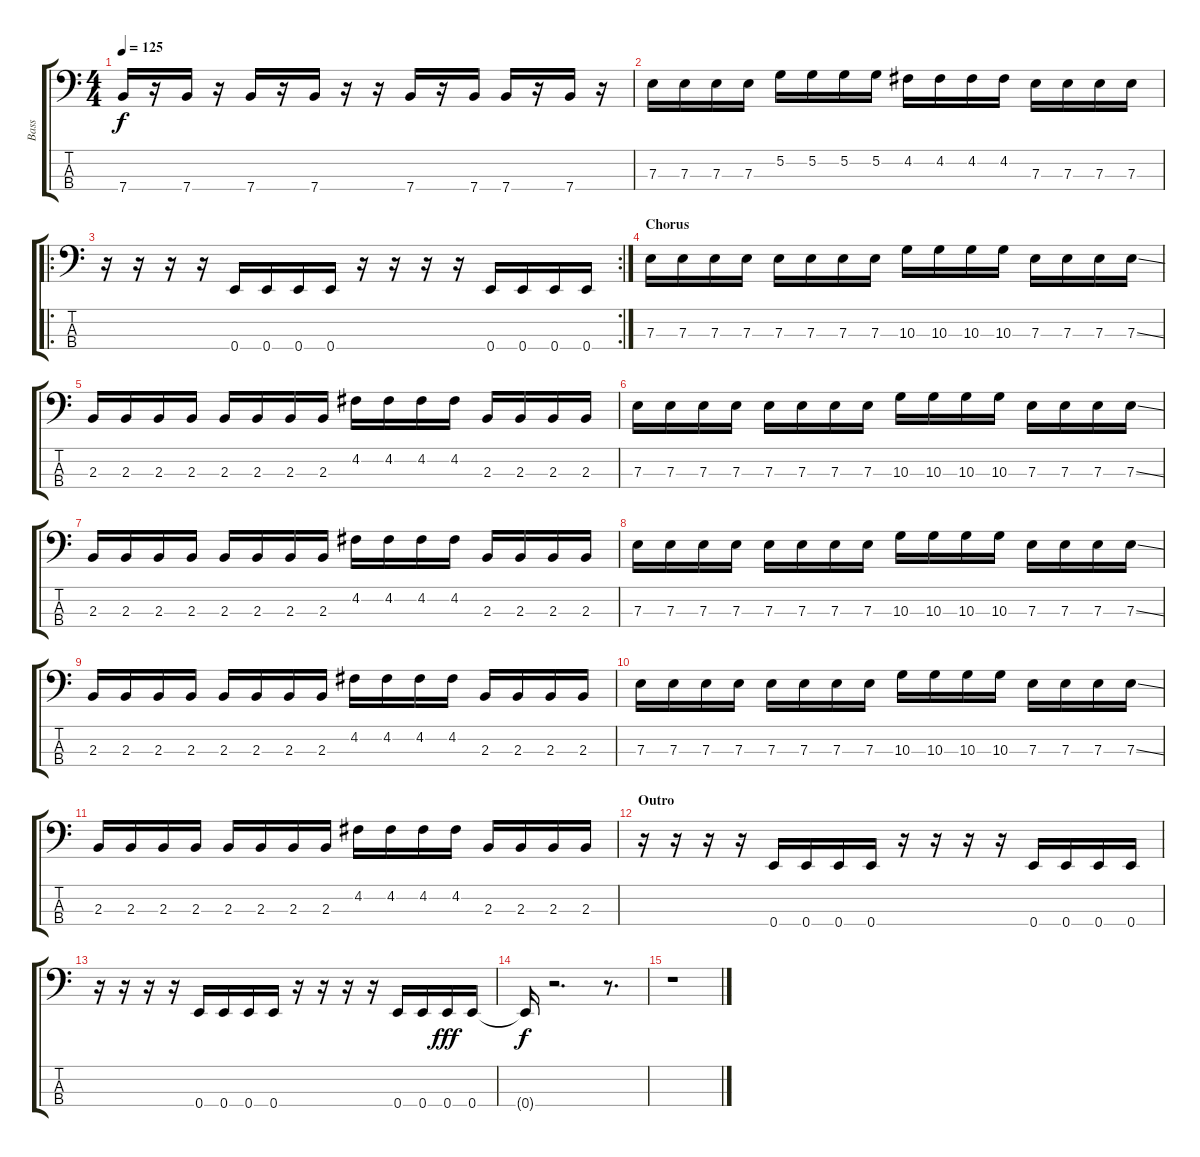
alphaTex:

\track ("Bass" "Bass") {instrument electricbassfinger}
\staff {score tabs}
\tuning (G2 D2 A1 E1) {hide}
\ts (4 4)
\tempo 125
\clef f4
\ks c
7.4.16{dy f} r.16 7.4.16 r.16 7.4.16 r.16 7.4.16 r.16 r.16 7.4.16 r.16 7.4.16 7.4.16 r.16 7.4.16 r.16 |
7.3.16 7.3.16 7.3.16 7.3.16 5.2.16 5.2.16 5.2.16 5.2.16 4.2.16 4.2.16 4.2.16 4.2.16 7.3.16 7.3.16 7.3.16 7.3.16 |
\ro
\rc 2
r.16 r.16 r.16 r.16 0.4.16 0.4.16 0.4.16 0.4.16 r.16 r.16 r.16 r.16 0.4.16 0.4.16 0.4.16 0.4.16 |
\section ("" "Chorus")
7.3.16 7.3.16 7.3.16 7.3.16 7.3.16 7.3.16 7.3.16 7.3.16 10.3.16 10.3.16 10.3.16 10.3.16 7.3.16 7.3.16 7.3.16 7.3{ss}.16 |
2.3.16 2.3.16 2.3.16 2.3.16 2.3.16 2.3.16 2.3.16 2.3.16 4.2.16 4.2.16 4.2.16 4.2.16 2.3.16 2.3.16 2.3.16 2.3.16 |
7.3.16 7.3.16 7.3.16 7.3.16 7.3.16 7.3.16 7.3.16 7.3.16 10.3.16 10.3.16 10.3.16 10.3.16 7.3.16 7.3.16 7.3.16 7.3{ss}.16 |
2.3.16 2.3.16 2.3.16 2.3.16 2.3.16 2.3.16 2.3.16 2.3.16 4.2.16 4.2.16 4.2.16 4.2.16 2.3.16 2.3.16 2.3.16 2.3.16 |
7.3.16 7.3.16 7.3.16 7.3.16 7.3.16 7.3.16 7.3.16 7.3.16 10.3.16 10.3.16 10.3.16 10.3.16 7.3.16 7.3.16 7.3.16 7.3{ss}.16 |
2.3.16 2.3.16 2.3.16 2.3.16 2.3.16 2.3.16 2.3.16 2.3.16 4.2.16 4.2.16 4.2.16 4.2.16 2.3.16 2.3.16 2.3.16 2.3.16 |
7.3.16 7.3.16 7.3.16 7.3.16 7.3.16 7.3.16 7.3.16 7.3.16 10.3.16 10.3.16 10.3.16 10.3.16 7.3.16 7.3.16 7.3.16 7.3{ss}.16 |
2.3.16 2.3.16 2.3.16 2.3.16 2.3.16 2.3.16 2.3.16 2.3.16 4.2.16 4.2.16 4.2.16 4.2.16 2.3.16 2.3.16 2.3.16 2.3.16 |
\section ("" "Outro")
r.16 r.16 r.16 r.16 0.4.16 0.4.16 0.4.16 0.4.16 r.16 r.16 r.16 r.16 0.4.16 0.4.16 0.4.16 0.4.16 |
r.16 r.16 r.16 r.16 0.4.16 0.4.16 0.4.16 0.4.16 r.16 r.16 r.16 r.16 0.4.16 0.4.16 0.4.16{dy fff} 0.4.16 |
0.4{t}.16{dy f} r.2{d} r.8{d} |
r.1
